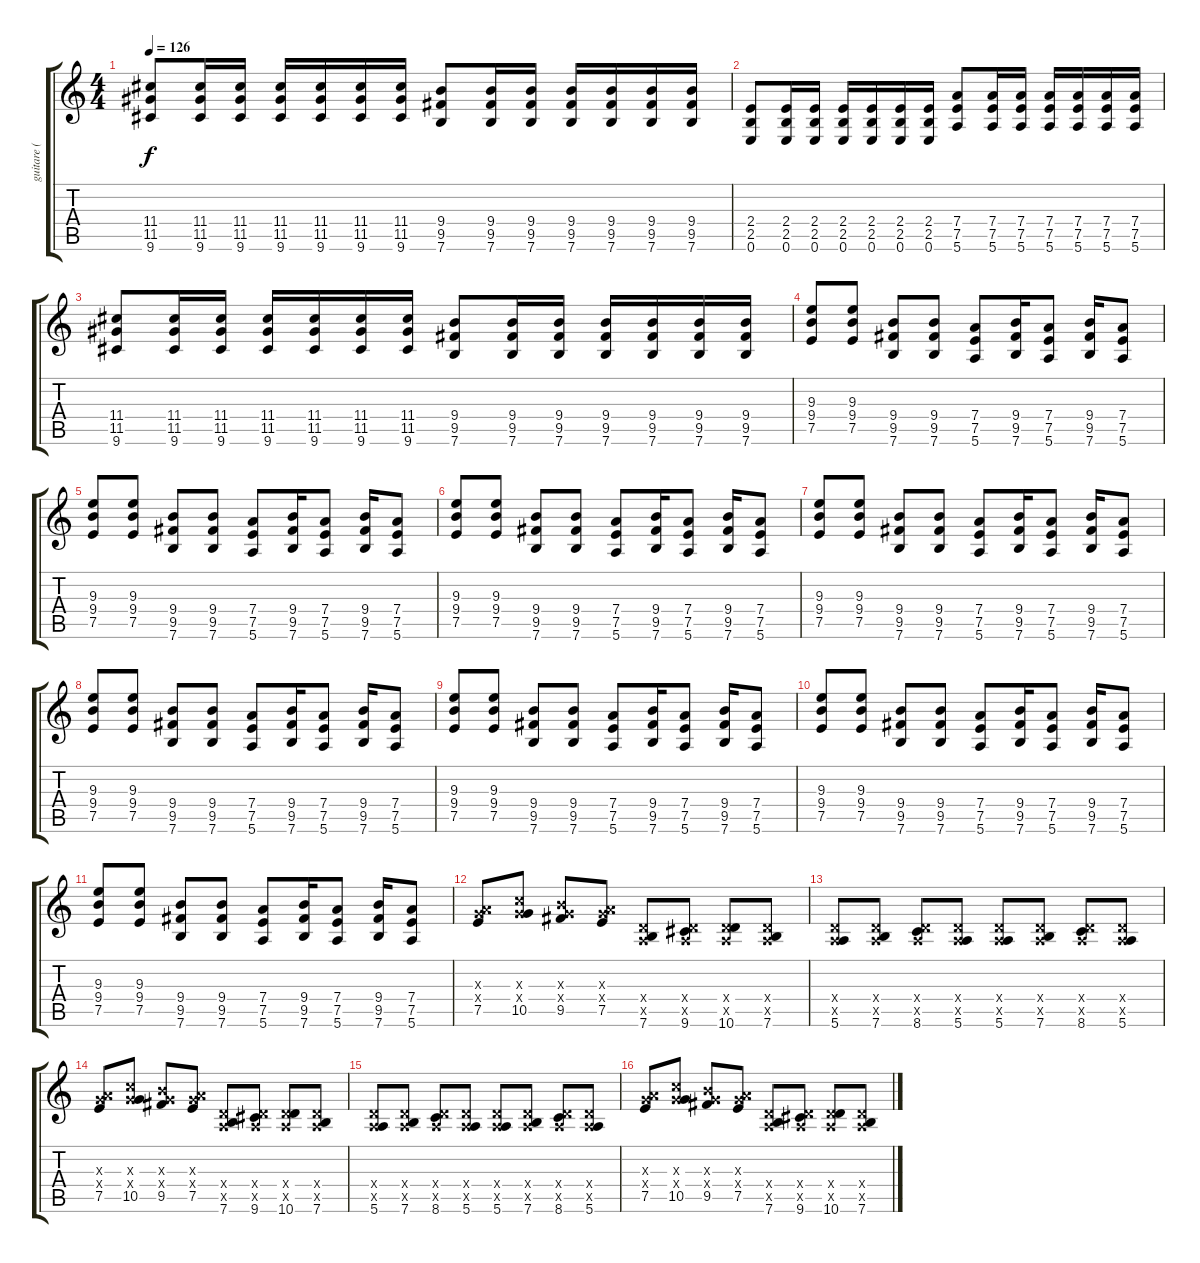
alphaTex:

\track ("guitare ( Sylvain )" "guitare ( ") {instrument distortionguitar}
\staff {score tabs}
\tuning (E4 B3 G3 D3 A2 E2) {hide}
\ts (4 4)
\tempo 126
\clef g2
\ks c
(11.4 11.5 9.6).8{dy f} (11.4 11.5 9.6).16 (11.4 11.5 9.6).16 (11.4 11.5 9.6).16 (11.4 11.5 9.6).16 (11.4 11.5 9.6).16 (11.4 11.5 9.6).16 (9.4 9.5 7.6).8 (9.4 9.5 7.6).16 (9.4 9.5 7.6).16 (9.4 9.5 7.6).16 (9.4 9.5 7.6).16 (9.4 9.5 7.6).16 (9.4 9.5 7.6).16 |
(2.4 2.5 0.6).8 (2.4 2.5 0.6).16 (2.4 2.5 0.6).16 (2.4 2.5 0.6).16 (2.4 2.5 0.6).16 (2.4 2.5 0.6).16 (2.4 2.5 0.6).16 (7.4 7.5 5.6).8 (7.4 7.5 5.6).16 (7.4 7.5 5.6).16 (7.4 7.5 5.6).16 (7.4 7.5 5.6).16 (7.4 7.5 5.6).16 (7.4 7.5 5.6).16 |
(11.4 11.5 9.6).8 (11.4 11.5 9.6).16 (11.4 11.5 9.6).16 (11.4 11.5 9.6).16 (11.4 11.5 9.6).16 (11.4 11.5 9.6).16 (11.4 11.5 9.6).16 (9.4 9.5 7.6).8 (9.4 9.5 7.6).16 (9.4 9.5 7.6).16 (9.4 9.5 7.6).16 (9.4 9.5 7.6).16 (9.4 9.5 7.6).16 (9.4 9.5 7.6).16 |
(9.3 9.4 7.5).8 (9.3 9.4 7.5).8 (9.4 9.5 7.6).8 (9.4 9.5 7.6).8 (7.4 7.5 5.6).8 (9.4 9.5 7.6).16 (7.4 7.5 5.6).8 (9.4 9.5 7.6).16 (7.4 7.5 5.6).8 |
(9.3 9.4 7.5).8 (9.3 9.4 7.5).8 (9.4 9.5 7.6).8 (9.4 9.5 7.6).8 (7.4 7.5 5.6).8 (9.4 9.5 7.6).16 (7.4 7.5 5.6).8 (9.4 9.5 7.6).16 (7.4 7.5 5.6).8 |
(9.3 9.4 7.5).8 (9.3 9.4 7.5).8 (9.4 9.5 7.6).8 (9.4 9.5 7.6).8 (7.4 7.5 5.6).8 (9.4 9.5 7.6).16 (7.4 7.5 5.6).8 (9.4 9.5 7.6).16 (7.4 7.5 5.6).8 |
(9.3 9.4 7.5).8 (9.3 9.4 7.5).8 (9.4 9.5 7.6).8 (9.4 9.5 7.6).8 (7.4 7.5 5.6).8 (9.4 9.5 7.6).16 (7.4 7.5 5.6).8 (9.4 9.5 7.6).16 (7.4 7.5 5.6).8 |
(9.3 9.4 7.5).8 (9.3 9.4 7.5).8 (9.4 9.5 7.6).8 (9.4 9.5 7.6).8 (7.4 7.5 5.6).8 (9.4 9.5 7.6).16 (7.4 7.5 5.6).8 (9.4 9.5 7.6).16 (7.4 7.5 5.6).8 |
(9.3 9.4 7.5).8 (9.3 9.4 7.5).8 (9.4 9.5 7.6).8 (9.4 9.5 7.6).8 (7.4 7.5 5.6).8 (9.4 9.5 7.6).16 (7.4 7.5 5.6).8 (9.4 9.5 7.6).16 (7.4 7.5 5.6).8 |
(9.3 9.4 7.5).8 (9.3 9.4 7.5).8 (9.4 9.5 7.6).8 (9.4 9.5 7.6).8 (7.4 7.5 5.6).8 (9.4 9.5 7.6).16 (7.4 7.5 5.6).8 (9.4 9.5 7.6).16 (7.4 7.5 5.6).8 |
(9.3 9.4 7.5).8 (9.3 9.4 7.5).8 (9.4 9.5 7.6).8 (9.4 9.5 7.6).8 (7.4 7.5 5.6).8 (9.4 9.5 7.6).16 (7.4 7.5 5.6).8 (9.4 9.5 7.6).16 (7.4 7.5 5.6).8 |
(0.3{x} 7.4{x} 7.5).8 (0.3{x} 10.4{x} 10.5).8 (0.3{x} 9.4{x} 9.5).8 (0.3{x} 7.4{x} 7.5).8 (0.4{x} 0.5{x} 7.6).8 (0.4{x} 0.5{x} 9.6).8 (0.4{x} 0.5{x} 10.6).8 (0.4{x} 0.5{x} 7.6).8 |
(0.4{x} 0.5{x} 5.6).8 (0.4{x} 0.5{x} 7.6).8 (0.4{x} 0.5{x} 8.6).8 (0.4{x} 0.5{x} 5.6).8 (0.4{x} 0.5{x} 5.6).8 (0.4{x} 0.5{x} 7.6).8 (0.4{x} 0.5{x} 8.6).8 (0.4{x} 0.5{x} 5.6).8 |
(0.3{x} 7.4{x} 7.5).8 (0.3{x} 10.4{x} 10.5).8 (0.3{x} 9.4{x} 9.5).8 (0.3{x} 7.4{x} 7.5).8 (0.4{x} 0.5{x} 7.6).8 (0.4{x} 0.5{x} 9.6).8 (0.4{x} 0.5{x} 10.6).8 (0.4{x} 0.5{x} 7.6).8 |
(0.4{x} 0.5{x} 5.6).8 (0.4{x} 0.5{x} 7.6).8 (0.4{x} 0.5{x} 8.6).8 (0.4{x} 0.5{x} 5.6).8 (0.4{x} 0.5{x} 5.6).8 (0.4{x} 0.5{x} 7.6).8 (0.4{x} 0.5{x} 8.6).8 (0.4{x} 0.5{x} 5.6).8 |
(0.3{x} 7.4{x} 7.5).8 (0.3{x} 10.4{x} 10.5).8 (0.3{x} 9.4{x} 9.5).8 (0.3{x} 7.4{x} 7.5).8 (0.4{x} 0.5{x} 7.6).8 (0.4{x} 0.5{x} 9.6).8 (0.4{x} 0.5{x} 10.6).8 (0.4{x} 0.5{x} 7.6).8
